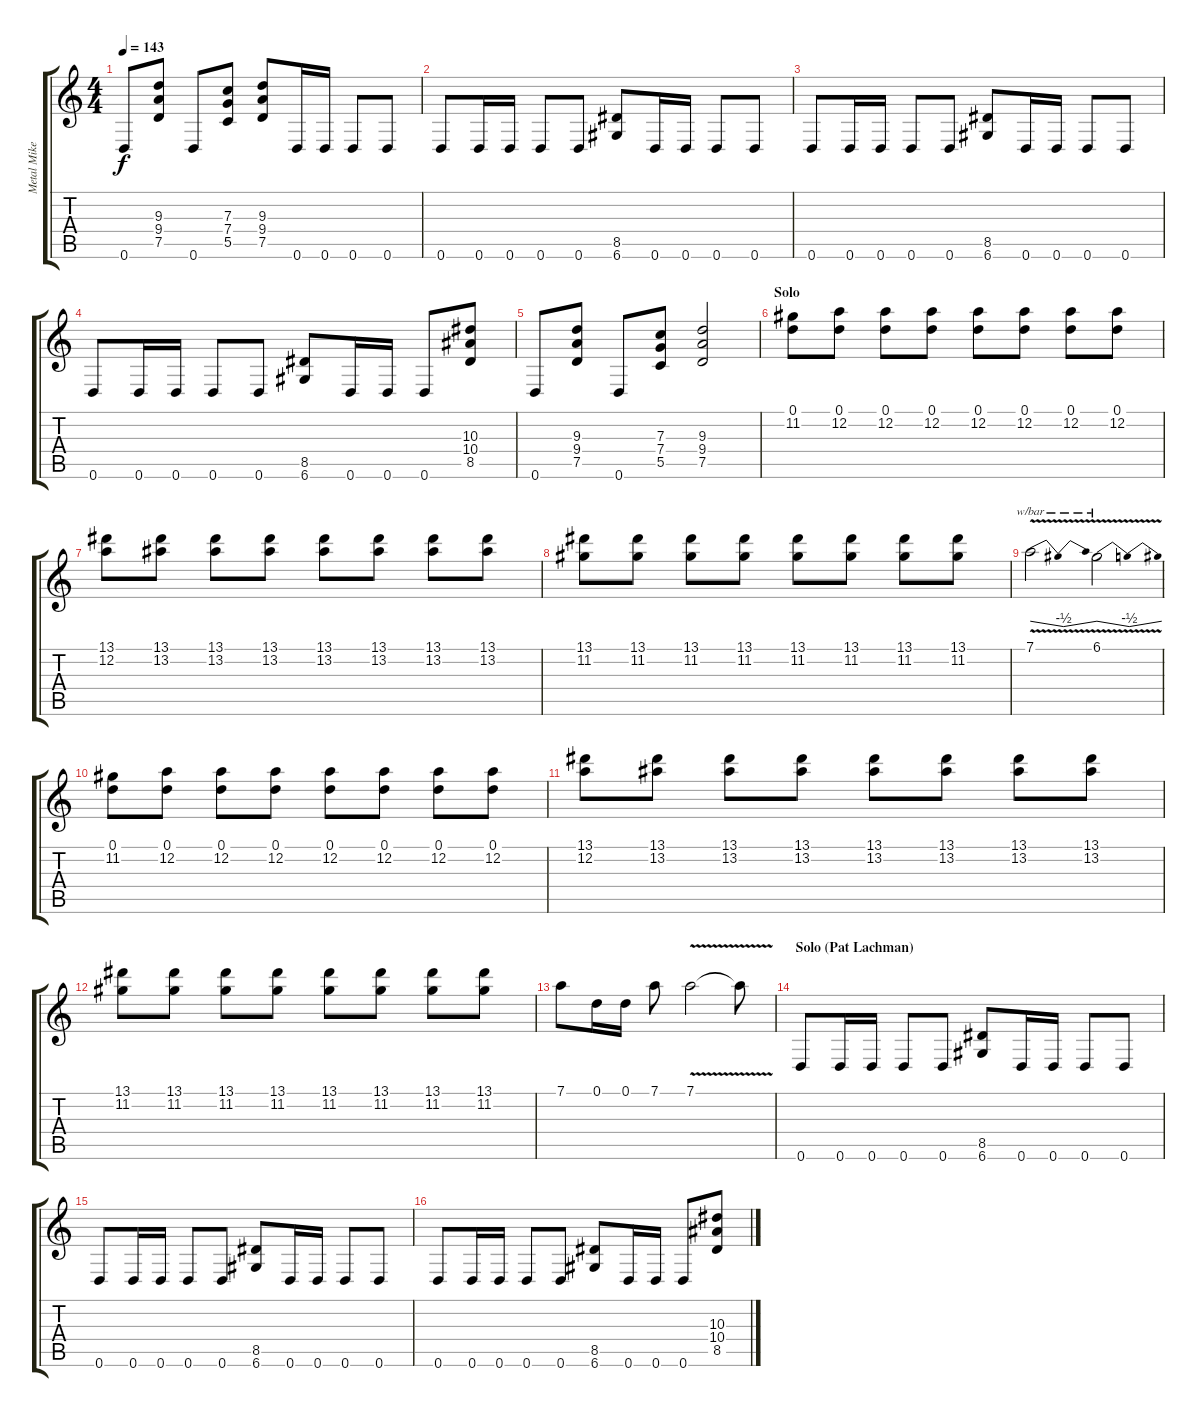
\track ("Metal Mike" "Metal Mike") {instrument distortionguitar}
\staff {score tabs}
\tuning (D4 A3 F3 C3 G2 D2) {hide}
\ts (4 4)
\tempo 143
\clef g2
\ks c
0.6.8{dy f} (9.3 9.4 7.5).8 0.6.8 (7.3 7.4 5.5).8 (9.3 9.4 7.5).8 0.6.16 0.6.16 0.6.8 0.6.8 |
0.6.8 0.6.16 0.6.16 0.6.8 0.6.8 (8.5 6.6).8 0.6.16 0.6.16 0.6.8 0.6.8 |
0.6.8 0.6.16 0.6.16 0.6.8 0.6.8 (8.5 6.6).8 0.6.16 0.6.16 0.6.8 0.6.8 |
0.6.8 0.6.16 0.6.16 0.6.8 0.6.8 (8.5 6.6).8 0.6.16 0.6.16 0.6.8 (10.3 10.4 8.5).8 |
0.6.8 (9.3 9.4 7.5).8 0.6.8 (7.3 7.4 5.5).8 (9.3 9.4 7.5).2 |
\section ("" "Solo")
(0.1 11.2).8 (0.1 12.2).8 (0.1 12.2).8 (0.1 12.2).8 (0.1 12.2).8 (0.1 12.2).8 (0.1 12.2).8 (0.1 12.2).8 |
(13.1 12.2).8 (13.1 13.2).8 (13.1 13.2).8 (13.1 13.2).8 (13.1 13.2).8 (13.1 13.2).8 (13.1 13.2).8 (13.1 13.2).8 |
(13.1 11.2).8 (13.1 11.2).8 (13.1 11.2).8 (13.1 11.2).8 (13.1 11.2).8 (13.1 11.2).8 (13.1 11.2).8 (13.1 11.2).8 |
7.1{v}.2{tbe (dip default 0 0 30 -2 60 0)} 6.1{v}.2{tbe (dip default 0 0 30 -2 60 0)} |
(0.1 11.2).8 (0.1 12.2).8 (0.1 12.2).8 (0.1 12.2).8 (0.1 12.2).8 (0.1 12.2).8 (0.1 12.2).8 (0.1 12.2).8 |
(13.1 12.2).8 (13.1 13.2).8 (13.1 13.2).8 (13.1 13.2).8 (13.1 13.2).8 (13.1 13.2).8 (13.1 13.2).8 (13.1 13.2).8 |
(13.1 11.2).8 (13.1 11.2).8 (13.1 11.2).8 (13.1 11.2).8 (13.1 11.2).8 (13.1 11.2).8 (13.1 11.2).8 (13.1 11.2).8 |
7.1.8 0.1.16 0.1.16 7.1.8 7.1{v}.2 7.1{t}.8 |
\section ("" "Solo (Pat Lachman)")
0.6.8 0.6.16 0.6.16 0.6.8 0.6.8 (8.5 6.6).8 0.6.16 0.6.16 0.6.8 0.6.8 |
0.6.8 0.6.16 0.6.16 0.6.8 0.6.8 (8.5 6.6).8 0.6.16 0.6.16 0.6.8 0.6.8 |
0.6.8 0.6.16 0.6.16 0.6.8 0.6.8 (8.5 6.6).8 0.6.16 0.6.16 0.6.8 (10.3 10.4 8.5).8
